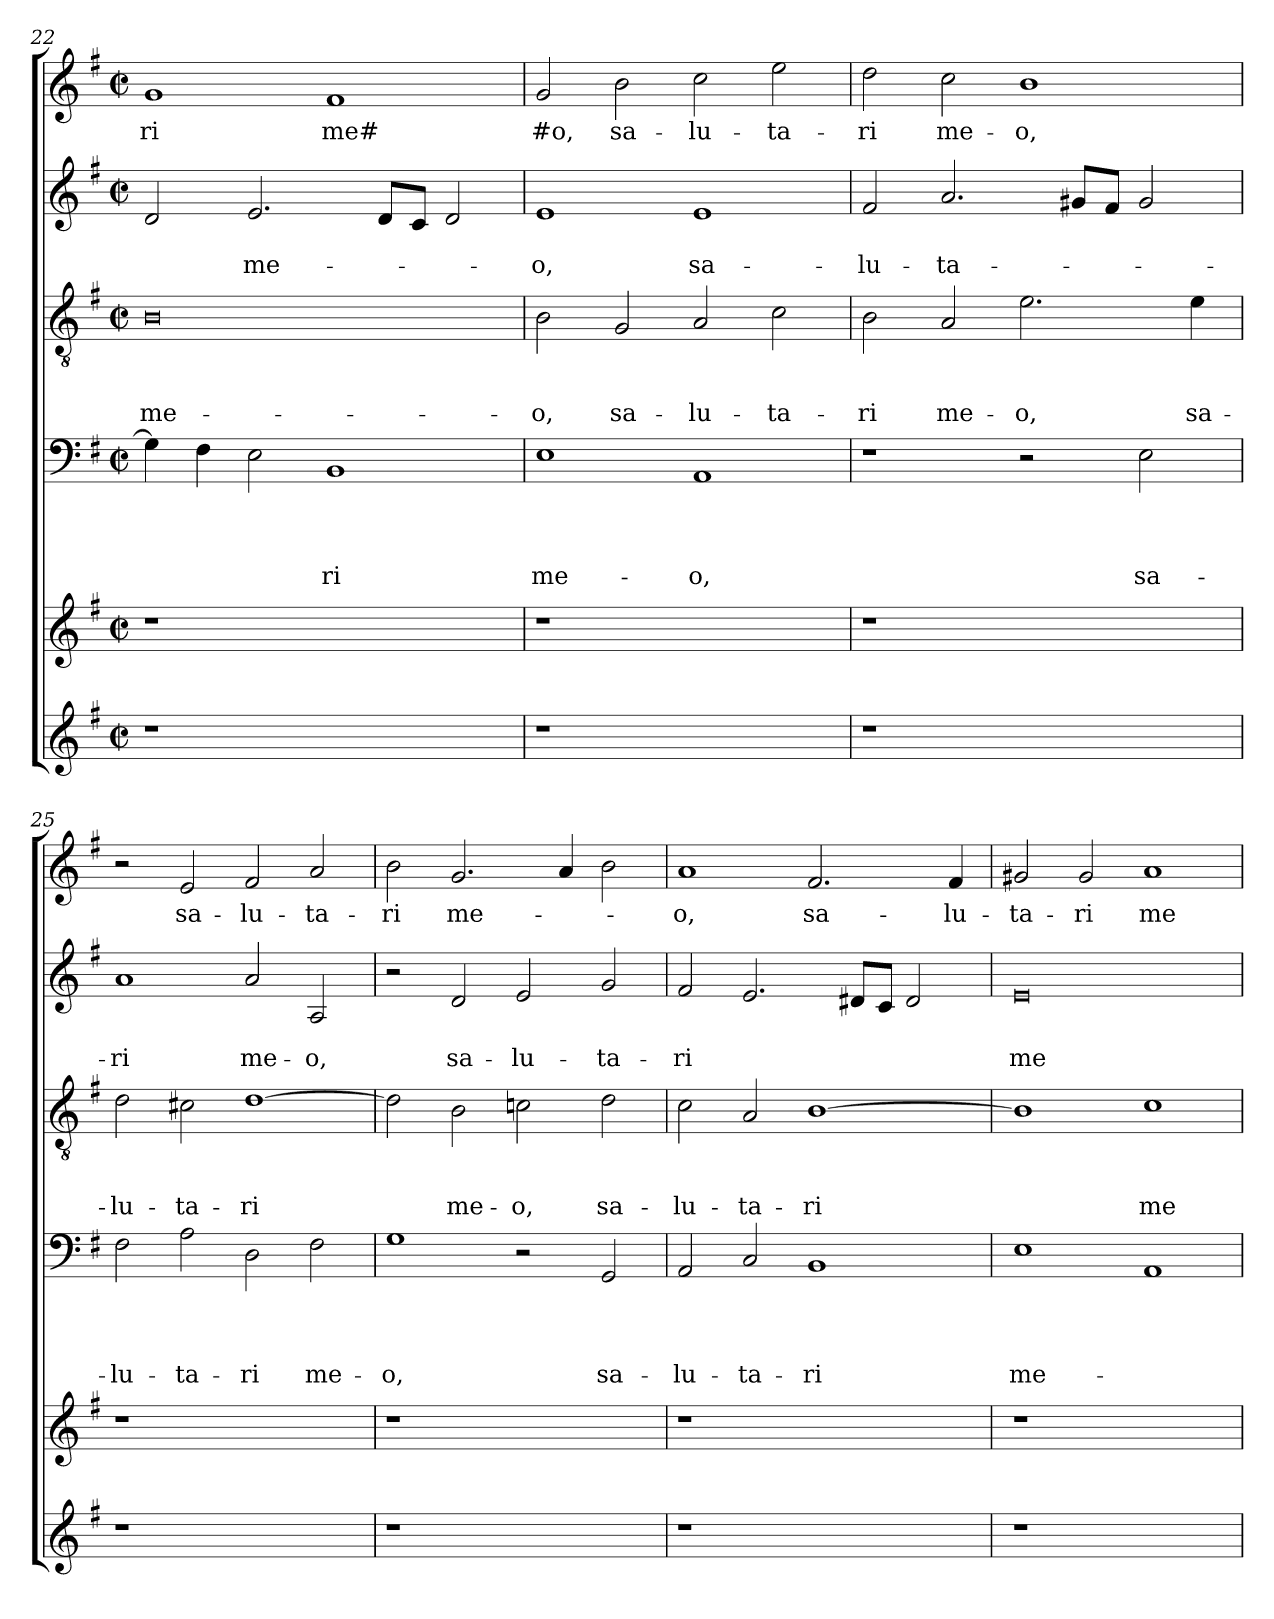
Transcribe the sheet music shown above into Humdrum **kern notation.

**kern	**kern	**kern	**text	**text	**text	**text	**kern	**text	**text	**text	**kern	**text	**text	**kern	**text
*part6	*part5	*part4	*part4	*part4	*part4	*part4	*part3	*part3	*part3	*part3	*part2	*part2	*part2	*part1	*part1
*staff6	*staff5	*staff4	*staff4	*staff4	*staff4	*staff4	*staff3	*staff3	*staff3	*staff3	*staff2	*staff2	*staff2	*staff1	*staff1
*clefG2	*clefG2	*clefF4	*	*	*	*	*clefGv2	*	*	*	*clefG2	*	*	*clefG2	*
*k[f#]	*k[f#]	*k[f#]	*	*	*	*	*k[f#]	*	*	*	*k[f#]	*	*	*k[f#]	*
*G:	*G:	*G:	*	*	*	*	*G:	*	*	*	*G:	*	*	*G:	*
*M2/2	*M2/2	*M2/2	*	*	*	*	*M2/2	*	*	*	*M2/2	*	*	*M2/2	*
*met(c|)	*met(c|)	*met(c|)	*	*	*	*	*met(c|)	*	*	*	*met(c|)	*	*	*met(c|)	*
=22	=22	=22	=22	=22	=22	=22	=22	=22	=22	=22	=22	=22	=22	=22	=22
!	!	!	!	!	!	!	!	!	!	!LO:LY:b	!	!	!	!	!LO:LY:b
1r	1r	4G\]	.	.	.	.	0B	.	.	me-	2d/	.	.	1g	-ri
.	.	4F#\	.	.	.	.	.	.	.	.	.	.	.	.	.
!	!	!	!	!	!	!	!	!	!	!	!	!	!LO:LY:b	!	!
.	.	2E\	.	.	.	.	.	.	.	.	2.e/	.	me-	.	.
!	!	!	!	!	!	!LO:LY:b	!	!	!	!	!	!	!	!	!LO:LY:b
1ryy	1ryy	1BB	.	.	.	-ri	.	.	.	.	.	.	.	1f#	me#
.	.	.	.	.	.	.	.	.	.	.	8d/L	.	.	.	.
.	.	.	.	.	.	.	.	.	.	.	8c/J	.	.	.	.
.	.	.	.	.	.	.	.	.	.	.	2d/	.	.	.	.
=23	=23	=23	=23	=23	=23	=23	=23	=23	=23	=23	=23	=23	=23	=23	=23
!	!	!	!	!	!	!LO:LY:b	!	!	!	!LO:LY:b	!	!	!LO:LY:b	!	!LO:LY:b:rj
1r	1r	1E	.	.	.	me-	2B\	.	.	-o,	1e	.	-o,	2g/	#o,
!	!	!	!	!	!	!	!	!	!	!LO:LY:b	!	!	!	!	!LO:LY:b
.	.	.	.	.	.	.	2G/	.	.	sa-	.	.	.	2b\	sa-
!	!	!	!	!	!	!LO:LY:b	!	!	!	!LO:LY:b	!	!	!LO:LY:b	!	!LO:LY:b
1ryy	1ryy	1AA	.	.	.	-o,	2A/	.	.	-lu-	1e	.	sa-	2cc\	-lu-
!	!	!	!	!	!	!	!	!	!	!LO:LY:b:rj	!	!	!	!	!LO:LY:b:rj
.	.	.	.	.	.	.	2c\	.	.	-ta-	.	.	.	2ee\	-ta-
=24	=24	=24	=24	=24	=24	=24	=24	=24	=24	=24	=24	=24	=24	=24	=24
!	!	!	!	!	!	!	!	!	!	!LO:LY:b	!	!	!LO:LY:b	!	!LO:LY:b
1r	1r	1r	.	.	.	.	2B\	.	.	-ri	2f#/	.	-lu-	2dd\	-ri
!	!	!	!	!	!	!	!	!	!	!LO:LY:b	!	!	!LO:LY:b	!	!LO:LY:b
.	.	.	.	.	.	.	2A/	.	.	me-	2.a/	.	-ta-	2cc\	me-
!	!	!	!	!	!	!	!	!	!	!LO:LY:b	!	!	!	!	!LO:LY:b
1ryy	1ryy	2r	.	.	.	.	2.e\	.	.	-o,	.	.	.	1b	-o,
.	.	.	.	.	.	.	.	.	.	.	8g#X/L	.	.	.	.
.	.	.	.	.	.	.	.	.	.	.	8f#/J	.	.	.	.
!	!	!	!	!	!	!LO:LY:b	!	!	!	!	!	!	!	!	!
.	.	2E\	.	.	.	sa-	.	.	.	.	2g#/	.	.	.	.
!	!	!	!	!	!	!	!	!	!	!LO:LY:b	!	!	!	!	!
.	.	.	.	.	.	.	4e\	.	.	sa-	.	.	.	.	.
=25	=25	=25	=25	=25	=25	=25	=25	=25	=25	=25	=25	=25	=25	=25	=25
!	!	!	!	!	!	!LO:LY:b	!	!	!	!LO:LY:b	!	!	!LO:LY:b	!	!
1r	1r	2F#\	.	.	.	-lu-	2d\	.	.	-lu-	1a	.	-ri	2r	.
!	!	!	!	!	!	!LO:LY:b:rj	!	!	!	!LO:LY:b	!	!	!	!	!LO:LY:b
.	.	2A\	.	.	.	-ta-	2c#X\	.	.	-ta-	.	.	.	2e/	sa-
!	!	!	!	!	!	!LO:LY:b	!	!	!	!LO:LY:b	!	!	!LO:LY:b	!	!LO:LY:b
1ryy	1ryy	2D\	.	.	.	-ri	[>1d	.	.	-ri	2a/	.	me-	2f#/	-lu-
!	!	!	!	!	!	!LO:LY:b	!	!	!	!	!	!	!LO:LY:b	!	!LO:LY:b
.	.	2F#\	.	.	.	me-	.	.	.	.	2A/	.	-o,	2a/	-ta-
=26	=26	=26	=26	=26	=26	=26	=26	=26	=26	=26	=26	=26	=26	=26	=26
!	!	!	!	!	!	!LO:LY:b	!	!	!	!	!	!	!	!	!LO:LY:b
1r	1r	1G	.	.	.	-o,	2d\]	.	.	.	2r	.	.	2b\	-ri
!	!	!	!	!	!	!	!	!	!	!LO:LY:b	!	!	!LO:LY:b	!	!LO:LY:b
.	.	.	.	.	.	.	2B\	.	.	me-	2d/	.	sa-	2.g/	me-
!	!	!	!	!	!	!	!	!	!	!LO:LY:b	!	!	!LO:LY:b	!	!
1ryy	1ryy	2r	.	.	.	.	2cn\	.	.	-o,	2e/	.	-lu-	.	.
.	.	.	.	.	.	.	.	.	.	.	.	.	.	4a/	.
!	!	!	!	!	!	!LO:LY:b	!	!	!	!LO:LY:b	!	!	!LO:LY:b	!	!
.	.	2GG/	.	.	.	sa-	2d\	.	.	sa-	2g/	.	-ta-	2b\	.
!!LO:LB:g=z
=27	=27	=27	=27	=27	=27	=27	=27	=27	=27	=27	=27	=27	=27	=27	=27
!	!	!	!	!	!	!LO:LY:b	!	!	!	!LO:LY:b	!	!	!LO:LY:b	!	!LO:LY:b
1r	1r	2AA/	.	.	.	-lu-	2c\	.	.	-lu-	2f#/	.	-ri	1a	-o,
!	!	!	!	!	!	!LO:LY:b	!	!	!	!LO:LY:b	!	!	!	!	!
.	.	2C/	.	.	.	-ta-	2A/	.	.	-ta-	2.e/	.	.	.	.
!	!	!	!	!	!	!LO:LY:b	!	!	!	!LO:LY:b	!	!	!	!	!LO:LY:b
1ryy	1ryy	1BB	.	.	.	-ri	[>1B	.	.	-ri	.	.	.	2.f#/	sa-
.	.	.	.	.	.	.	.	.	.	.	8d#/L	.	.	.	.
.	.	.	.	.	.	.	.	.	.	.	8c/J	.	.	.	.
.	.	.	.	.	.	.	.	.	.	.	2d#/	.	.	.	.
!	!	!	!	!	!	!	!	!	!	!	!	!	!	!	!LO:LY:b
.	.	.	.	.	.	.	.	.	.	.	.	.	.	4f#/	-lu-
=28	=28	=28	=28	=28	=28	=28	=28	=28	=28	=28	=28	=28	=28	=28	=28
!	!	!	!	!	!	!LO:LY:b	!	!	!	!	!	!	!LO:LY:b	!	!LO:LY:b
1r	1r	1E	.	.	.	me-	1B]	.	.	.	0e	.	me-	2g#X/	-ta-
!	!	!	!	!	!	!	!	!	!	!	!	!	!	!	!LO:LY:b
.	.	.	.	.	.	.	.	.	.	.	.	.	.	2g#/	-ri
!	!	!	!	!	!	!	!	!	!	!LO:LY:b	!	!	!	!	!LO:LY:b
1ryy	1ryy	1AA	.	.	.	.	1c	.	.	me-	.	.	.	1a	me-
=	=	=	=	=	=	=	=	=	=	=	=	=	=	=	=
*-	*-	*-	*-	*-	*-	*-	*-	*-	*-	*-	*-	*-	*-	*-	*-
